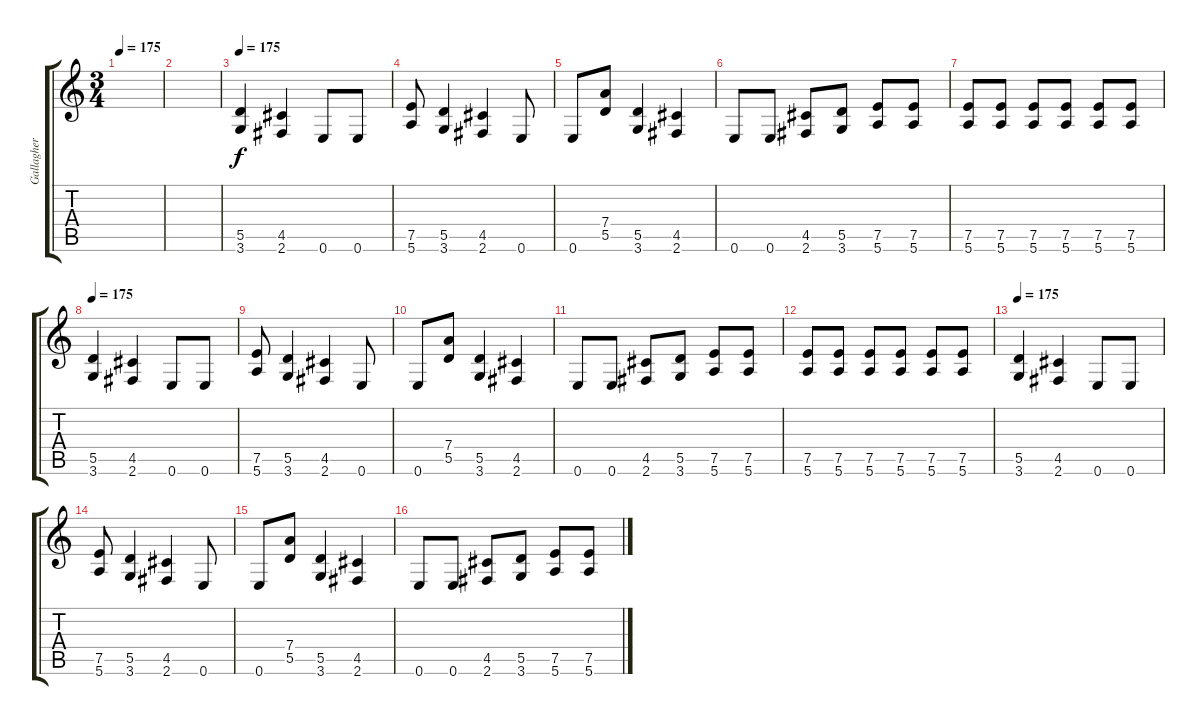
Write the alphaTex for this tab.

\track ("Gallagher (Guitar)" "Gallagher ") {instrument distortionguitar}
\staff {score tabs}
\tuning (E4 B3 G3 D3 A2 E2) {hide}
\ts (3 4)
\tempo 175
\clef g2
\ks c
|
|
\tempo 175
(5.5 3.6).4 (4.5 2.6).4 0.6.8 0.6.8 |
(7.5 5.6).8 (5.5 3.6).4 (4.5 2.6).4 0.6.8 |
0.6.8 (7.4 5.5).8 (5.5 3.6).4 (4.5 2.6).4 |
0.6.8 0.6.8 (4.5 2.6).8 (5.5 3.6).8 (7.5 5.6).8 (7.5 5.6).8 |
(7.5 5.6).8 (7.5 5.6).8 (7.5 5.6).8 (7.5 5.6).8 (7.5 5.6).8 (7.5 5.6).8 |
\tempo 175
(5.5 3.6).4 (4.5 2.6).4 0.6.8 0.6.8 |
(7.5 5.6).8 (5.5 3.6).4 (4.5 2.6).4 0.6.8 |
0.6.8 (7.4 5.5).8 (5.5 3.6).4 (4.5 2.6).4 |
0.6.8 0.6.8 (4.5 2.6).8 (5.5 3.6).8 (7.5 5.6).8 (7.5 5.6).8 |
(7.5 5.6).8 (7.5 5.6).8 (7.5 5.6).8 (7.5 5.6).8 (7.5 5.6).8 (7.5 5.6).8 |
\tempo 175
(5.5 3.6).4 (4.5 2.6).4 0.6.8 0.6.8 |
(7.5 5.6).8 (5.5 3.6).4 (4.5 2.6).4 0.6.8 |
0.6.8 (7.4 5.5).8 (5.5 3.6).4 (4.5 2.6).4 |
0.6.8 0.6.8 (4.5 2.6).8 (5.5 3.6).8 (7.5 5.6).8 (7.5 5.6).8
